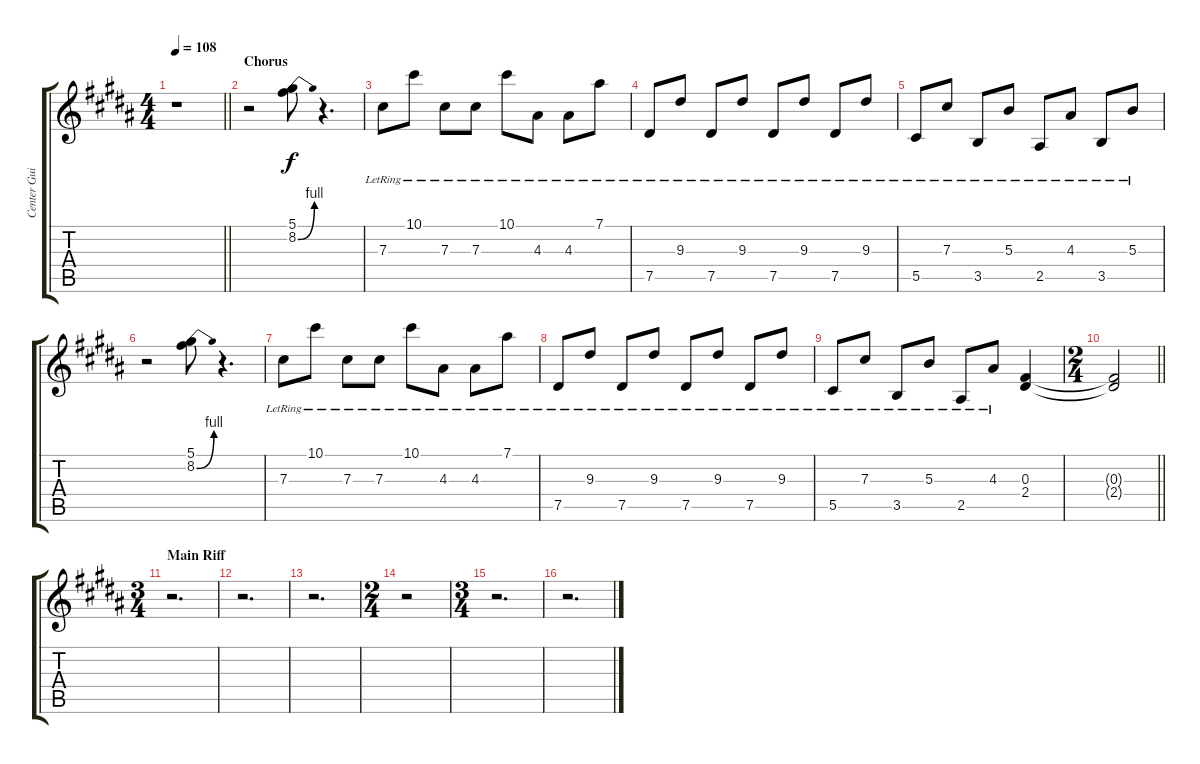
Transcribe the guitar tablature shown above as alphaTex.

\track ("Center Guitar" "Center Gui") {instrument distortionguitar}
\staff {score tabs}
\tuning (Eb4 Bb3 Gb3 Db3 Ab2 Db2) {hide}
\ts (4 4)
\tempo 108
\clef g2
\barLineRight lightlight
\ks b
r.1{dy f} |
\section ("" "Chorus")
r.2 (5.1 8.2{be (bend 0 0 60 4)}).8 r.4{d} |
7.3{lr}.8{volume 8 instrument electricguitarclean} 10.1{lr}.8 7.3{lr}.8 7.3{lr}.8 10.1{lr}.8 4.3{lr}.8 4.3{lr}.8 7.1{lr}.8 |
7.5{lr}.8 9.3{lr}.8 7.5{lr}.8 9.3{lr}.8 7.5{lr}.8 9.3{lr}.8 7.5{lr}.8 9.3{lr}.8 |
5.5{lr}.8 7.3{lr}.8 3.5{lr}.8 5.3{lr}.8 2.5{lr}.8 4.3{lr}.8 3.5{lr}.8 5.3{lr}.8 |
r.2{volume 11 instrument distortionguitar} (5.1 8.2{be (bend 0 0 60 4)}).8 r.4{d} |
7.3{lr}.8{volume 8 instrument electricguitarclean} 10.1{lr}.8 7.3{lr}.8 7.3{lr}.8 10.1{lr}.8 4.3{lr}.8 4.3{lr}.8 7.1{lr}.8 |
7.5{lr}.8 9.3{lr}.8 7.5{lr}.8 9.3{lr}.8 7.5{lr}.8 9.3{lr}.8 7.5{lr}.8 9.3{lr}.8 |
5.5{lr}.8 7.3{lr}.8 3.5{lr}.8 5.3{lr}.8 2.5{lr}.8 4.3{lr}.8 (0.3 2.4).4{volume 11 instrument distortionguitar} |
\ts (2 4)
\barLineRight lightlight
(0.3{t} 2.4{t}).2 |
\ts (3 4)
\section ("" "Main Riff")
r.2{d} |
r.2{d} |
r.2{d} |
\ts (2 4)
r.2 |
\ts (3 4)
r.2{d} |
r.2{d}
